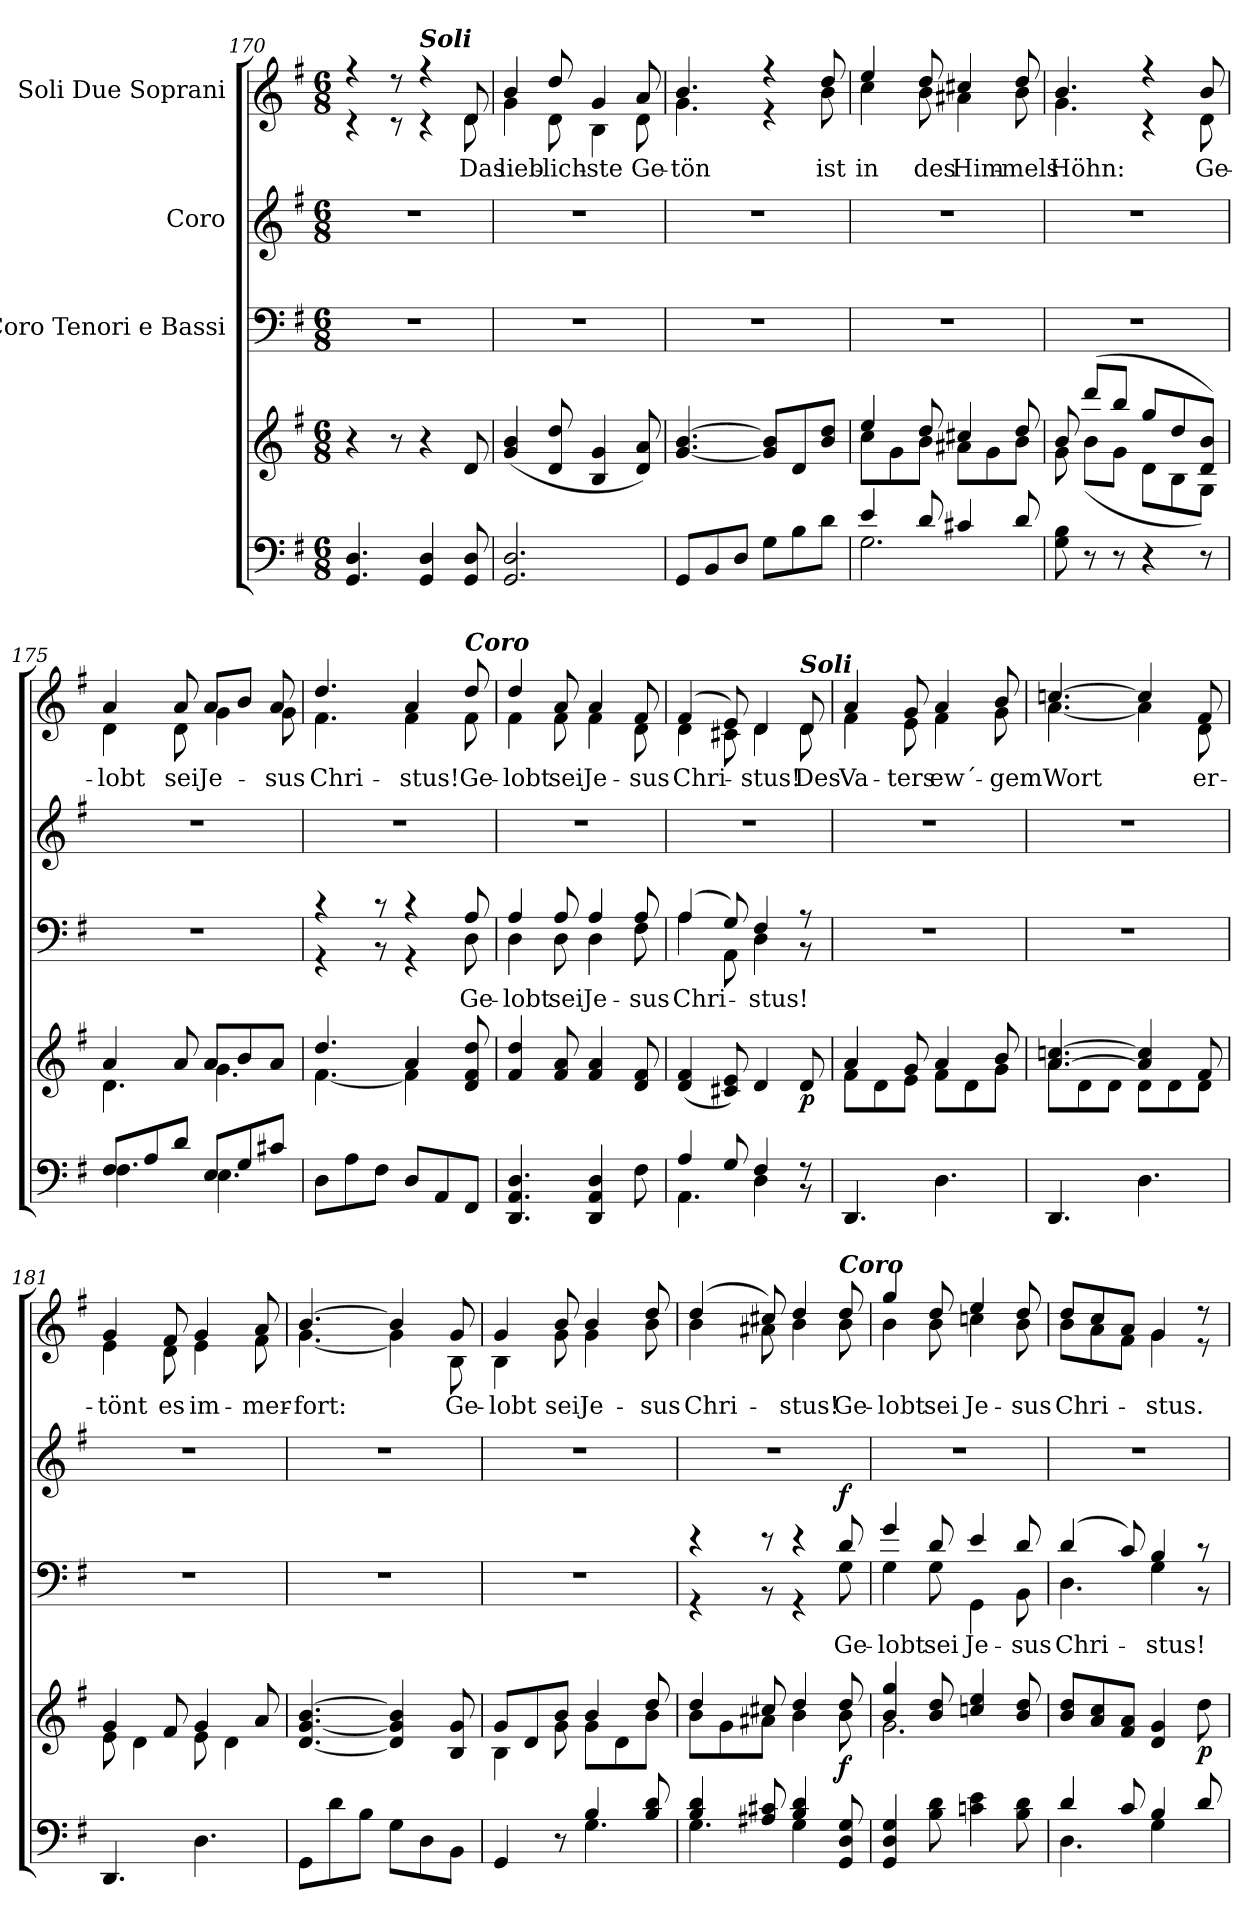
**kern	**kern	**dynam	**kern	**text	**dynam	**kern	**kern	**text
*part4	*part4	*part4	*part3	*part3	*part3	*part2	*part1	*part1
*staff5	*staff4	*staff4/5	*staff3	*staff3	*staff3	*staff2	*staff1	*staff1
*	*	*	*I"Coro Tenori e Bassi	*	*	*I"Coro	*I"Soli Due Soprani	*
!!LO:LB:g=z
*clefF4	*clefG2	*	*clefF4	*	*	*clefG2	*clefG2	*
*k[f#]	*k[f#]	*	*k[f#]	*	*	*k[f#]	*k[f#]	*
*G:	*G:	*	*G:	*	*	*G:	*G:	*
*M6/8	*M6/8	*	*M6/8	*	*	*M6/8	*M6/8	*
=170	=170	=170	=170	=170	=170	=170	=170	=170
*	*	*	*	*	*	*	*^	*
4.GG/ 4.D/	4r	.	2.r	.	.	2.r	4r	4r	.
.	8r	.	.	.	.	.	8r	8r	.
!	!	!	!	!	!	!	!LO:TX:a:Bi:t=Soli	!	!
4GG/ 4D/	4r	.	.	.	.	.	4r	4r	.
!	!	!	!	!	!	!	!	!	!LO:LY:b
8GG/ 8D/	8d/	.	.	.	.	.	8d/	8d\	Das
=171	=171	=171	=171	=171	=171	=171	=171	=171	=171
!	!	!	!	!	!	!	!	!	!LO:LY:b
2.GG/ 2.D/	(<4g/ 4b/	.	2.r	.	.	2.r	4b/	4g\	lieb-
!	!	!	!	!	!	!	!	!	!LO:LY:b
.	8d/ 8dd/	.	.	.	.	.	8dd/	8d\	-lich-
!	!	!	!	!	!	!	!	!	!LO:LY:b
.	4B/ 4g/	.	.	.	.	.	4g/	4B\	-ste
!	!	!	!	!	!	!	!	!	!LO:LY:b
.	8d/ 8a/)	.	.	.	.	.	8a/	8d\	Ge-
=172	=172	=172	=172	=172	=172	=172	=172	=172	=172
!	!	!	!	!	!	!	!	!	!LO:LY:b
8GG/L	[4.g/ [4.b/	.	2.r	.	.	2.r	4.b/	4.g\	-tön
8BB/	.	.	.	.	.	.	.	.	.
8D/J	.	.	.	.	.	.	.	.	.
8G\L	8g/] 8b/]L	.	.	.	.	.	4r	4r	.
8B\	8d/	.	.	.	.	.	.	.	.
!	!	!	!	!	!	!	!	!	!LO:LY:b
8d\J	8b/ 8dd/J	.	.	.	.	.	8dd/	8b\	ist
=173	=173	=173	=173	=173	=173	=173	=173	=173	=173
*^	*^	*	*	*	*	*	*	*	*
!	!	!	!	!	!	!	!	!	!	!	!LO:LY:b
4e/	2.G\	4ee/	8cc\L	.	2.r	.	.	2.r	4ee/	4cc\	in
.	.	.	8g\	.	.	.	.	.	.	.	.
!	!	!	!	!	!	!	!	!	!	!	!LO:LY:b
8d/	.	8dd/	8b\J	.	.	.	.	.	8dd/	8b\	des
!	!	!	!	!	!	!	!	!	!	!	!LO:LY:b
4c#X/	.	4cc#X/	8a#X\L	.	.	.	.	.	4cc#X/	4a#X\	Him-
.	.	.	8g\	.	.	.	.	.	.	.	.
!	!	!	!	!	!	!	!	!	!	!	!LO:LY:b
8d/	.	8dd/	8b\J	.	.	.	.	.	8dd/	8b\	-mels
*v	*v	*	*	*	*	*	*	*	*	*	*
=174	=174	=174	=174	=174	=174	=174	=174	=174	=174	=174
!	!	!	!	!	!	!	!	!	!	!LO:LY:b
8G\ 8B\	8b/	8g\	.	2.r	.	.	2.r	4.b/	4.g\	Höhn:
8r	(>8ddd/L	(<8b\L	.	.	.	.	.	.	.	.
8r	8bb/J	8g\J	.	.	.	.	.	.	.	.
4r	8gg/L	8d\L	.	.	.	.	.	4r	4r	.
.	8dd/	8B\	.	.	.	.	.	.	.	.
!	!	!	!	!	!	!	!	!	!	!LO:LY:b
8r	8d/ 8b/J)	8G\J)	.	.	.	.	.	8b/	8d\	Ge-
!!LO:PB:g=z	!!
=175	=175	=175	=175	=175	=175	=175	=175	=175	=175	=175
*^	*	*	*	*	*	*	*	*	*	*
!	!	!	!	!	!	!	!	!	!	!	!LO:LY:b
8F#/L	4.F#\	4a/	4.d\	.	2.r	.	.	2.r	4a/	4d\	-lobt
8A/	.	.	.	.	.	.	.	.	.	.	.
!	!	!	!	!	!	!	!	!	!	!	!LO:LY:b
8d/J	.	8a/	.	.	.	.	.	.	8a/	8d\	sei
!	!	!	!	!	!	!	!	!	!	!	!LO:LY:b
8E/L	4.E\	8a/L	4.g\	.	.	.	.	.	8a/L	4g\	Je-
8G/	.	8b/	.	.	.	.	.	.	8b/J	.	.
!	!	!	!	!	!	!	!	!	!	!	!LO:LY:b
8c#X/J	.	8a/J	.	.	.	.	.	.	8a/	8g\	-sus
*v	*v	*	*	*	*	*	*	*	*	*	*
=176	=176	=176	=176	=176	=176	=176	=176	=176	=176	=176
*	*	*	*	*^	*	*	*	*	*	*
!	!	!	!	!	!	!	!	!	!	!	!LO:LY:b
8D\L	4.dd/	[<4.f#\	.	4r	4r	.	.	2.r	4.dd/	4.f#\	Chri-
8A\	.	.	.	.	.	.	.	.	.	.	.
8F#\J	.	.	.	8r	8r	.	.	.	.	.	.
!	!	!	!	!	!	!	!	!	!	!	!LO:LY:b
8D/L	4a/	4f#\]	.	4r	4r	.	.	.	4a/	4f#\	-stus!
8AA/	.	.	.	.	.	.	.	.	.	.	.
!	!	!	!	!	!	!	!	!	!LO:TX:a:Bi:t=Coro	!	!
!	!	!	!	!	!	!LO:LY:b	!	!	!	!	!LO:LY:b
8FF#/J	8d/ 8f#/ 8dd/	8ryy	.	8A/	8D\	Ge-	.	.	8dd/	8f#\	Ge-
=177	=177	=177	=177	=177	=177	=177	=177	=177	=177	=177	=177
!	!	!	!	!	!	!LO:LY:b	!	!	!	!	!LO:LY:b
*	*v	*v	*	*	*	*	*	*	*	*	*
4.DD/ 4.AA/ 4.D/	4f#/ 4dd/	.	4A/	4D\	-lobt	.	2.r	4dd/	4f#\	-lobt
!	!	!	!	!	!LO:LY:b	!	!	!	!	!LO:LY:b
.	8f#/ 8a/	.	8A/	8D\	sei	.	.	8a/	8f#\	sei
!	!	!	!	!	!LO:LY:b	!	!	!	!	!LO:LY:b
4DD/ 4AA/ 4D/	4f#/ 4a/	.	4A/	4D\	Je-	.	.	4a/	4f#\	Je-
!	!	!	!	!	!LO:LY:b	!	!	!	!	!LO:LY:b
8F#\	8d/ 8f#/	.	8A/	8F#\	-sus	.	.	8f#/	8d\	-sus
=178	=178	=178	=178	=178	=178	=178	=178	=178	=178	=178
*^	*	*	*	*	*	*	*	*	*	*
!	!	!	!	!	!	!LO:LY:b	!	!	!	!	!LO:LY:b
4A/	4.AA\	(<4d/ 4f#/	.	(4A/	4A\	Chri-	.	2.r	(4f#/	4d\	Chri-
8G/	.	8c#X/ 8e/)	.	8G/)	8AA\	.	.	.	8e/)	8c#X\	.
!	!	!	!	!	!	!LO:LY:b	!	!	!	!	!LO:LY:b
4F#/	4D\	4d/	.	4F#/	4D\	-stus!	.	.	4d/	4d\	-stus!
!	!	!	!	!	!	!	!	!	!LO:TX:a:Bi:t=Soli	!	!
!	!	!	!LO:DY:b	!	!	!	!	!	!	!	!LO:LY:b
8r	8r	8d/	p	8r	8r	.	.	.	8d/	8d\	Des
=179	=179	=179	=179	=179	=179	=179	=179	=179	=179	=179	=179
*	*	*^	*	*	*	*	*	*	*	*	*
!	!	!	!	!	!	!	!	!	!	!	!	!LO:LY:b
*v	*v	*	*	*	*v	*v	*	*	*	*	*	*
4.DD/	4a/	8f#\L	.	2.r	.	.	2.r	4a/	4f#\	Va-
.	.	8d\	.	.	.	.	.	.	.	.
!	!	!	!	!	!	!	!	!	!	!LO:LY:b
.	8g/	8e\J	.	.	.	.	.	8g/	8e\	-ters
!	!	!	!	!	!	!	!	!	!	!LO:LY:b
4.D\	4a/	8f#\L	.	.	.	.	.	4a/	4f#\	ew´-
.	.	8d\	.	.	.	.	.	.	.	.
!	!	!	!	!	!	!	!	!	!	!LO:LY:b
.	8b/	8g\J	.	.	.	.	.	8b/	8g\	-gem
!!LO:LB:g=z	!!
=180	=180	=180	=180	=180	=180	=180	=180	=180	=180	=180
!	!	!	!	!	!	!	!	!	!	!LO:LY:b
4.DD/	[>4.a/ [>4.ccn/	8a\L	.	2.r	.	.	2.r	[>4.ccn/	[<4.a\	Wort
.	.	8d\	.	.	.	.	.	.	.	.
.	.	8d\J	.	.	.	.	.	.	.	.
4.D\	4a/] 4cc/]	8d\L	.	.	.	.	.	4cc/]	4a\]	.
.	.	8d\	.	.	.	.	.	.	.	.
!	!	!	!	!	!	!	!	!	!	!LO:LY:b
.	8f#/	8d\J	.	.	.	.	.	8f#/	8d\	er-
=181	=181	=181	=181	=181	=181	=181	=181	=181	=181	=181
!	!	!	!	!	!	!	!	!	!	!LO:LY:b
4.DD/	4g/	8e\	.	2.r	.	.	2.r	4g/	4e\	-tönt
.	.	4d\	.	.	.	.	.	.	.	.
!	!	!	!	!	!	!	!	!	!	!LO:LY:b
.	8f#/	.	.	.	.	.	.	8f#/	8d\	es
!	!	!	!	!	!	!	!	!	!	!LO:LY:b
4.D\	4g/	8e\	.	.	.	.	.	4g/	4e\	im-
.	.	4d\	.	.	.	.	.	.	.	.
!	!	!	!	!	!	!	!	!	!	!LO:LY:b
.	8a/	.	.	.	.	.	.	8a/	8f#\	-mer-
*	*v	*v	*	*	*	*	*	*	*	*
=182	=182	=182	=182	=182	=182	=182	=182	=182	=182
!	!	!	!	!	!	!	!	!	!LO:LY:b
8GG\L	[4.d/ [4.g/ [4.b/	.	2.r	.	.	2.r	[>4.b/	[<4.g\	-fort:
8d\	.	.	.	.	.	.	.	.	.
8B\J	.	.	.	.	.	.	.	.	.
8G\L	4d/] 4g/] 4b/]	.	.	.	.	.	4b/]	4g\]	.
8D\	.	.	.	.	.	.	.	.	.
!	!	!	!	!	!	!	!	!	!LO:LY:b
8BB\J	8B/ 8g/	.	.	.	.	.	8g/	8B\	Ge-
=183	=183	=183	=183	=183	=183	=183	=183	=183	=183
*^	*^	*	*	*	*	*	*	*	*
!	!	!	!	!	!	!	!	!	!	!	!LO:LY:b
4GG/	4.ryy	8g/L	4B\	.	2.r	.	.	2.r	4g/	4B\	-lobt
.	.	8d/	.	.	.	.	.	.	.	.	.
!	!	!	!	!	!	!	!	!	!	!	!LO:LY:b
8r	.	8b/J	8g\	.	.	.	.	.	8b/	8g\	sei
!	!	!	!	!	!	!	!	!	!	!	!LO:LY:b
4B/	4.G\	4b/	8g\L	.	.	.	.	.	4b/	4g\	Je-
.	.	.	8d\	.	.	.	.	.	.	.	.
!	!	!	!	!	!	!	!	!	!	!	!LO:LY:b
8B/ 8d/	.	8dd/	8b\J	.	.	.	.	.	8dd/	8b\	-sus
=184	=184	=184	=184	=184	=184	=184	=184	=184	=184	=184	=184
*	*	*	*	*	*^	*	*	*	*	*	*
!	!	!	!	!	!	!	!	!	!	!	!	!LO:LY:b
4B/ 4d/	4.G\	4dd/	8b\L	.	4r	4r	.	.	2.r	(4dd/	4b\	Chri-
.	.	.	8g\	.	.	.	.	.	.	.	.	.
8A#X/ 8c#X/	.	8cc#X/	8a#X\J	.	8r	8r	.	.	.	8cc#X/)	8a#X\	.
!	!	!	!	!	!	!	!	!	!	!	!	!LO:LY:b
4B/ 4d/	4G\	4dd/	4b\	.	4r	4r	.	.	.	4dd/	4b\	-stus!
!	!	!	!	!	!	!	!	!	!	!LO:TX:a:Bi:t=Coro	!	!
!	!	!	!	!LO:DY:b	!	!	!LO:LY:b	!LO:DY:a	!	!	!	!LO:LY:b
8GG/ 8D/ 8G/	8ryy	8dd/	8b\	f	8d/	8G\	Ge-	f	.	8dd/	8b\	Ge-
!!LO:PB:g=z	!!
=185	=185	=185	=185	=185	=185	=185	=185	=185	=185	=185	=185	=185
!	!	!	!	!	!	!	!LO:LY:b	!	!	!	!	!LO:LY:b
*v	*v	*	*	*	*	*	*	*	*	*	*	*
4GG/ 4D/ 4G/	4b/ 4gg/	2.g\	.	4g/	4G\	-lobt	.	2.r	4gg/	4b\	-lobt
!	!	!	!	!	!	!LO:LY:b	!	!	!	!	!LO:LY:b
8B\ 8d\	8b/ 8dd/	.	.	8d/	8G\	sei	.	.	8dd/	8b\	sei
!	!	!	!	!	!	!LO:LY:b	!	!	!	!	!LO:LY:b
4cn\ 4e\	4ccn/ 4ee/	.	.	4e/	4GG\	Je-	.	.	4ee/	4ccn\	Je-
!	!	!	!	!	!	!LO:LY:b	!	!	!	!	!LO:LY:b
8B\ 8d\	8b/ 8dd/	.	.	8d/	8BB\	-sus	.	.	8dd/	8b\	-sus
*	*v	*v	*	*	*	*	*	*	*	*	*
=186	=186	=186	=186	=186	=186	=186	=186	=186	=186	=186
*^	*	*	*	*	*	*	*	*	*	*
!	!	!	!	!	!	!LO:LY:b	!	!	!	!	!LO:LY:b
4d/	4.D\	8b/ 8dd/L	.	(4d/	4.D\	Chri-	.	2.r	8dd/L	8b\L	Chri-
.	.	8a/ 8cc/	.	.	.	.	.	.	8cc/	8a\	.
8c/	.	8f#/ 8a/J	.	8c/)	.	.	.	.	8a/J	8f#\J	.
!	!	!	!	!	!	!LO:LY:b	!	!	!	!	!LO:LY:b
4B/	4G\	4d/ 4g/	.	4B/	4G\	-stus!	.	.	4g/	4g\	-stus.
!	!	!	!LO:DY:b	!	!	!	!	!	!	!	!
8d/	8ryy	8dd\	p	8r	8r	.	.	.	8r	8r	.
*v	*v	*	*	*v	*v	*	*	*	*v	*v	*
=	=	=	=	=	=	=	=	=
*-	*-	*-	*-	*-	*-	*-	*-	*-
